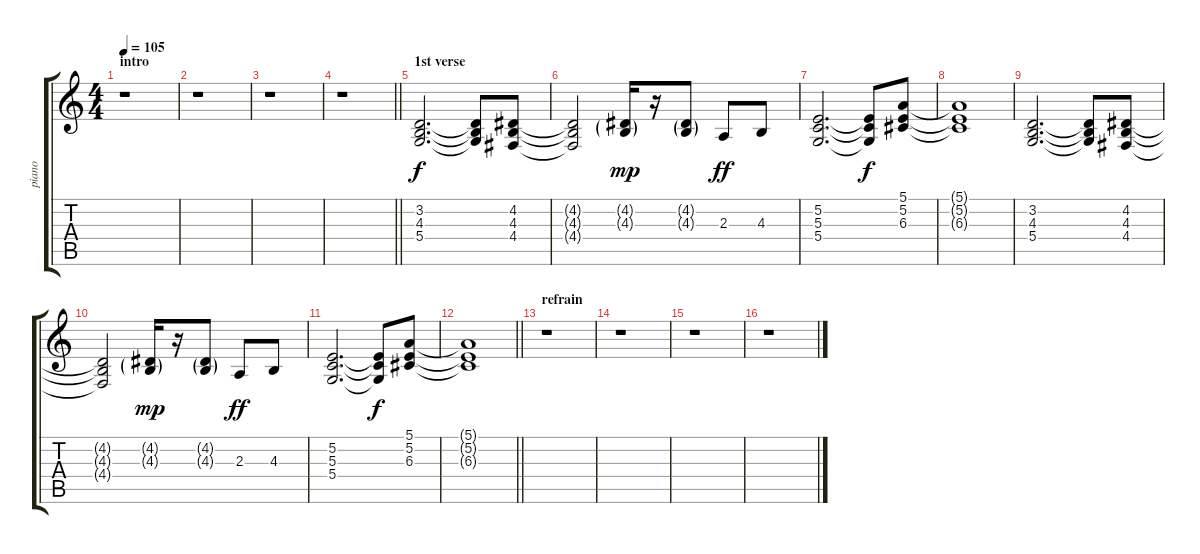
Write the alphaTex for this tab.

\track ("piano" "piano") {instrument acousticgrandpiano}
\staff {score tabs}
\tuning (E4 B3 G3 D3 A2 E2) {hide}
\ts (4 4)
\section ("" "intro")
\tempo 105
\clef g2
\ks c
r.1{dy f instrument acousticgrandpiano} |
r.1 |
r.1 |
\barLineRight lightlight
r.1 |
\section ("" "1st verse")
(3.2 4.3 5.4).2{d} (3.2{t} 4.3{t} 5.4{t}).8 (4.2 4.3 4.4).8 |
(4.2{t} 4.3{t} 4.4{t}).2 (4.2{g} 4.3{g}).16{dy mp} r.16 (4.2{g} 4.3{g}).8 2.3.8{dy ff} 4.3.8 |
(5.2 5.3 5.4).2{d} (5.2{t} 5.3{t} 5.4{t}).8{dy f} (5.1 5.2 6.3).8 |
(5.1{t} 5.2{t} 6.3{t}).1 |
(3.2 4.3 5.4).2{d} (3.2{t} 4.3{t} 5.4{t}).8 (4.2 4.3 4.4).8 |
(4.2{t} 4.3{t} 4.4{t}).2 (4.2{g} 4.3{g}).16{dy mp} r.16 (4.2{g} 4.3{g}).8 2.3.8{dy ff} 4.3.8 |
(5.2 5.3 5.4).2{d} (5.2{t} 5.3{t} 5.4{t}).8{dy f} (5.1 5.2 6.3).8 |
\barLineRight lightlight
(5.1{t} 5.2{t} 6.3{t}).1 |
\section ("" "refrain")
r.1 |
r.1 |
r.1 |
r.1
